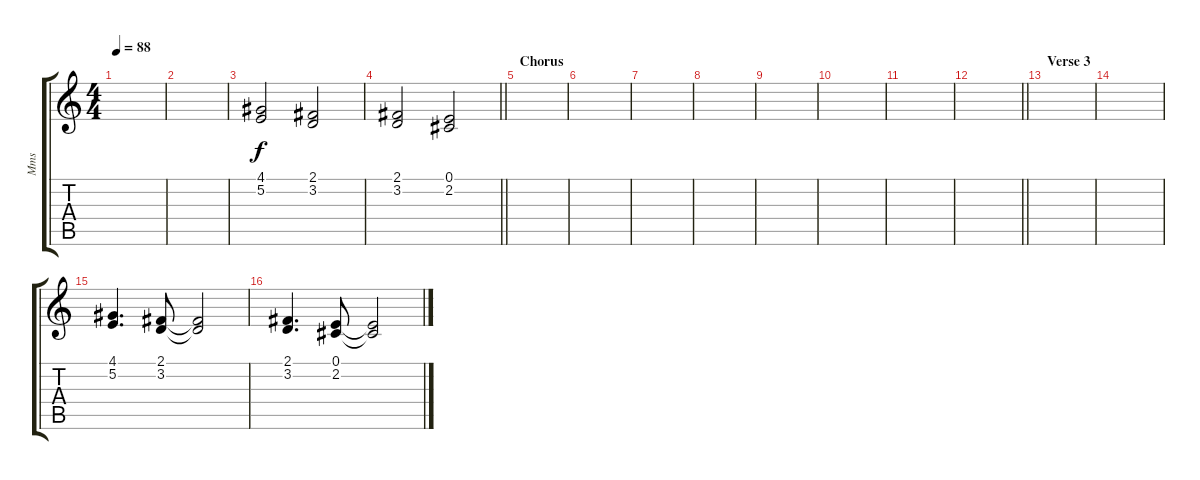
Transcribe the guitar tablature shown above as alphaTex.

\track ("Mms" "Mms") {instrument synthvoice}
\staff {score tabs}
\tuning (E4 B3 G3 D3 A2 E2) {hide}
\ts (4 4)
\tempo 88
\clef g2
\ks c
|
|
(4.1 5.2).2 (2.1 3.2).2 |
\barLineRight lightlight
(2.1 3.2).2 (0.1 2.2).2 |
\section ("" "Chorus")
|
|
|
|
|
|
|
\barLineRight lightlight
|
\section ("" "Verse 3")
|
|
(4.1 5.2).4{d} (2.1 3.2).8 (2.1{t} 3.2{t}).2 |
(2.1 3.2).4{d} (0.1 2.2).8 (0.1{t} 2.2{t}).2
